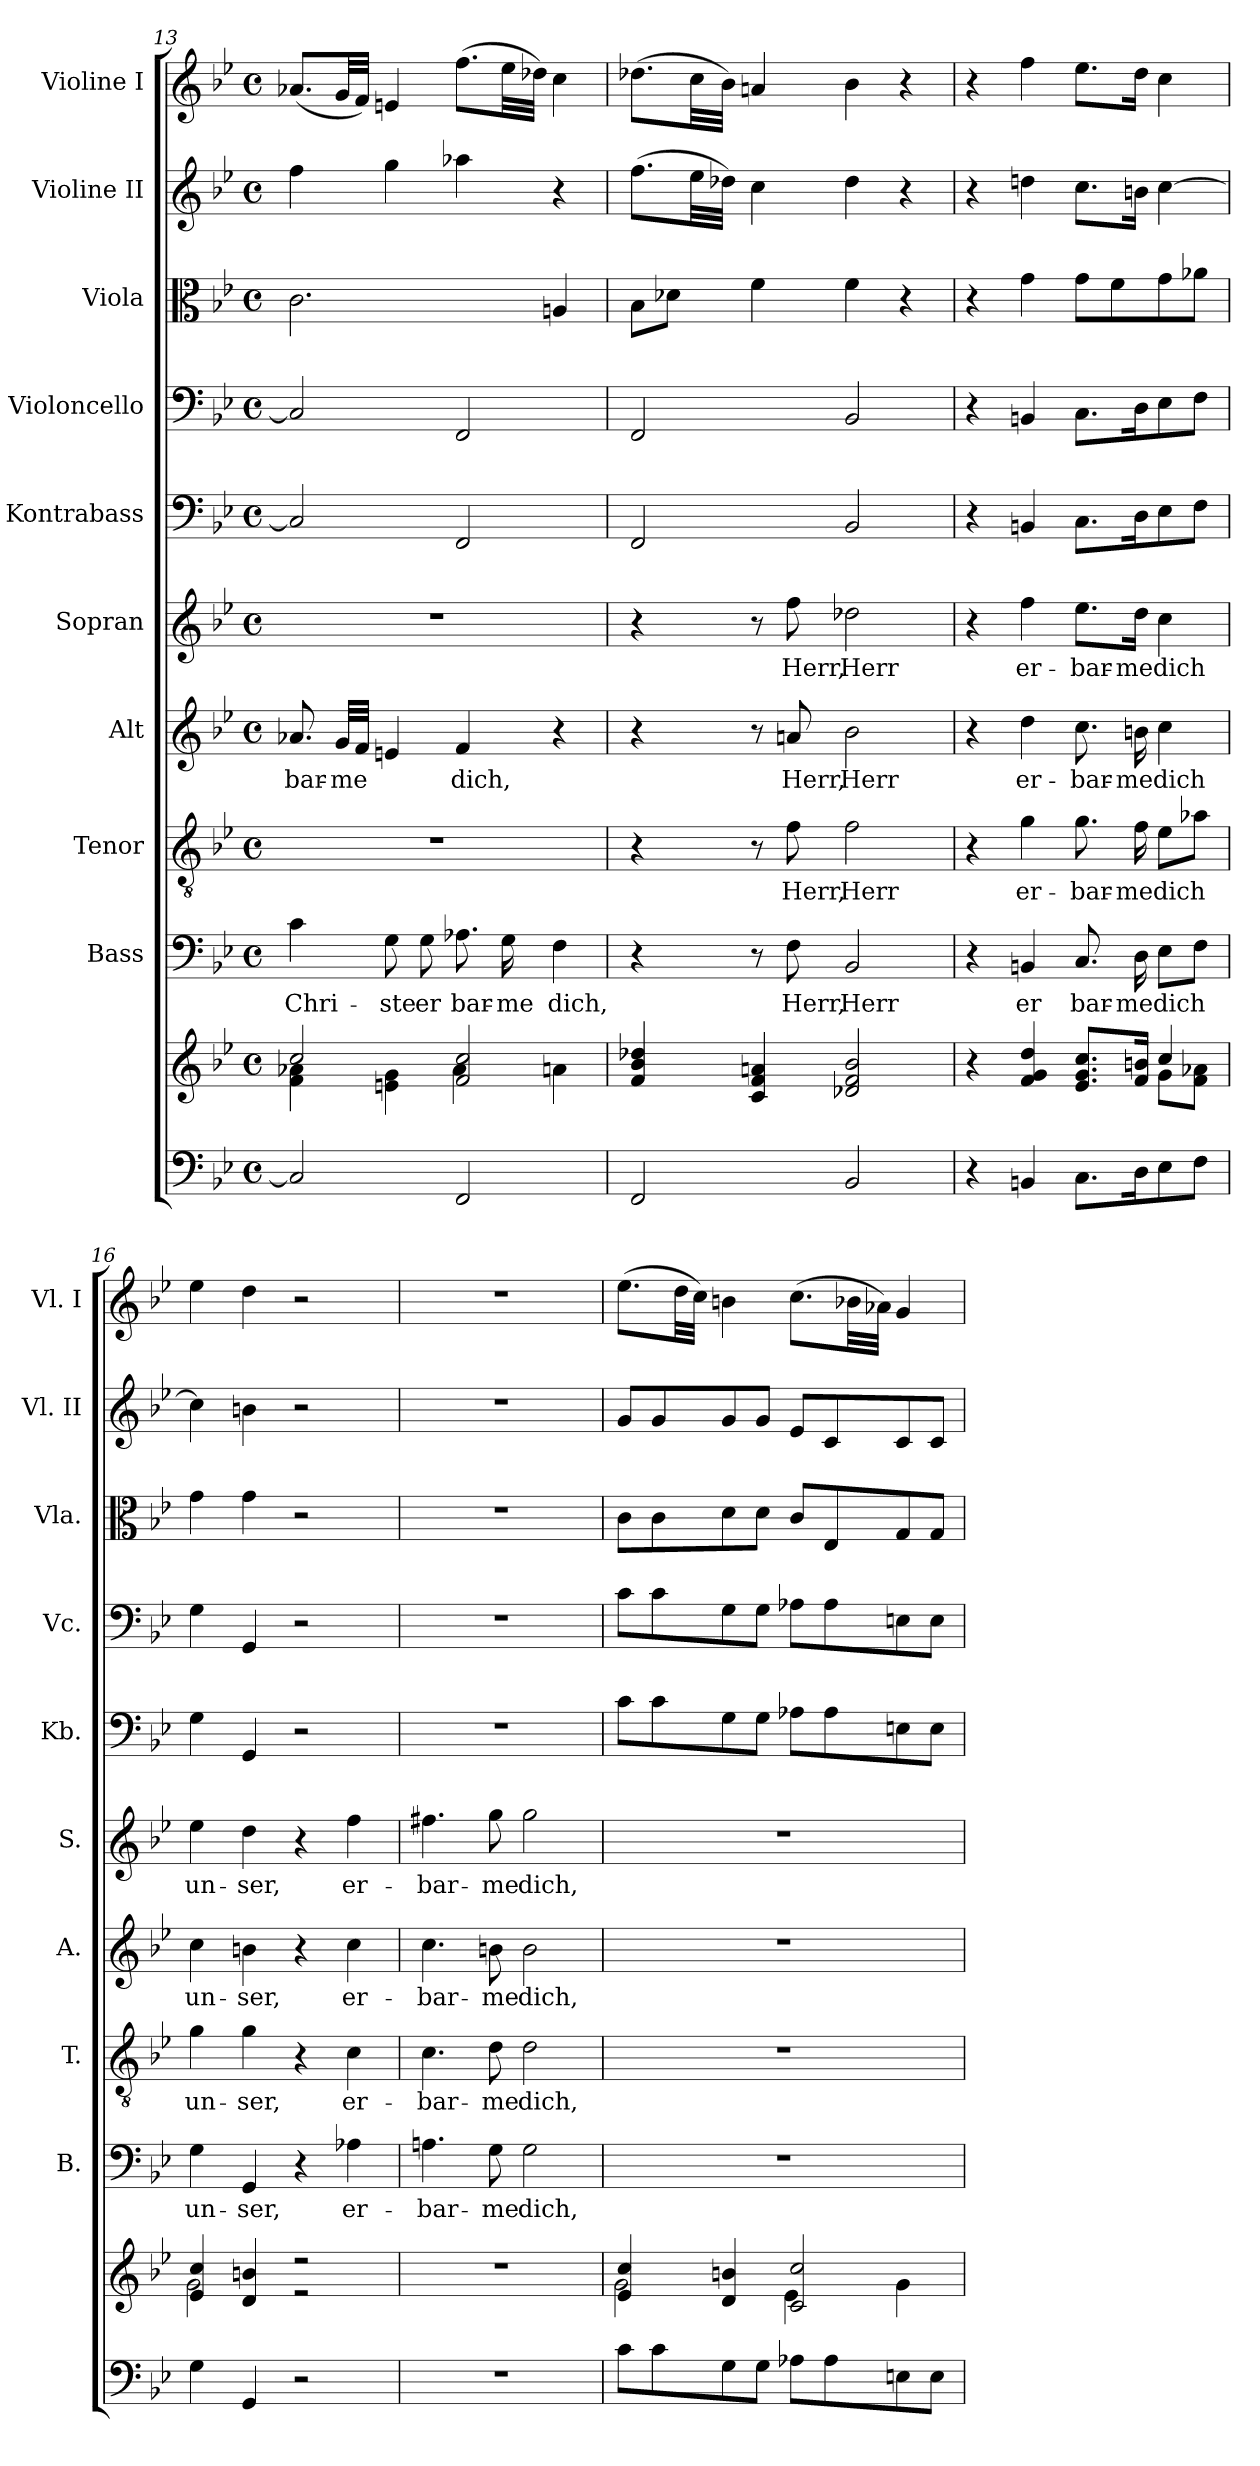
**kern	**kern	**kern	**text	**kern	**text	**kern	**text	**kern	**text	**kern	**kern	**kern	**kern	**kern
*part10	*part10	*part9	*part9	*part8	*part8	*part7	*part7	*part6	*part6	*part5	*part4	*part3	*part2	*part1
*staff11	*staff10	*staff9	*staff9	*staff8	*staff8	*staff7	*staff7	*staff6	*staff6	*staff5	*staff4	*staff3	*staff2	*staff1
*	*	*I"Bass	*	*I"Tenor	*	*I"Alt	*	*I"Sopran	*	*I"Kontrabass	*I"Violoncello	*I"Viola	*I"Violine II	*I"Violine I
*	*	*I'B.	*	*I'T.	*	*I'A.	*	*I'S.	*	*I'Kb.	*I'Vc.	*I'Vla.	*I'Vl. II	*I'Vl. I
!!LO:PB:g=z
*clefF4	*clefG2	*clefF4	*	*clefGv2	*	*clefG2	*	*clefG2	*	*clefF4	*clefF4	*clefC3	*clefG2	*clefG2
*	*	*	*	*	*	*	*	*	*	*ITrd7c12	*	*	*	*
*k[b-e-]	*k[b-e-]	*k[b-e-]	*	*k[b-e-]	*	*k[b-e-]	*	*k[b-e-]	*	*k[b-e-]	*k[b-e-]	*k[b-e-]	*k[b-e-]	*k[b-e-]
*B-:	*B-:	*B-:	*	*B-:	*	*B-:	*	*B-:	*	*B-:	*B-:	*B-:	*B-:	*B-:
*M4/4	*M4/4	*M4/4	*	*M4/4	*	*M4/4	*	*M4/4	*	*M4/4	*M4/4	*M4/4	*M4/4	*M4/4
*met(c)	*met(c)	*met(c)	*	*met(c)	*	*met(c)	*	*met(c)	*	*met(c)	*met(c)	*met(c)	*met(c)	*met(c)
=13	=13	=13	=13	=13	=13	=13	=13	=13	=13	=13	=13	=13	=13	=13
*	*^	*	*	*	*	*	*	*	*	*	*	*	*	*
!	!	!	!	!LO:LY:b	!	!	!	!LO:LY:b	!	!	!	!	!	!	!
2C/]	2cc/	4f\ 4a-X\	4c\	Chri-	1r	.	8.a-X/	-bar-	1r	.	2CC/]	2C/]	2.c\	4ff\	(<8.a-X/L
!	!	!	!	!	!	!	!	!LO:LY:b	!	!	!	!	!	!	!
.	.	.	.	.	.	.	32g/LLL	-me	.	.	.	.	.	.	32g/LL
.	.	.	.	.	.	.	32f/JJJ	.	.	.	.	.	.	.	32f/JJJ)
!	!	!	!	!LO:LY:b	!	!	!	!	!	!	!	!	!	!	!
.	.	4en\ 4g\	8G\	-ste	.	.	4en/	.	.	.	.	.	.	4gg\	4en/
!	!	!	!	!LO:LY:b	!	!	!	!	!	!	!	!	!	!	!
.	.	.	8G\	er	.	.	.	.	.	.	.	.	.	.	.
!	!	!	!	!LO:LY:b	!	!	!	!LO:LY:b	!	!	!	!	!	!	!
2FF/	2f/ 2cc/	4a-\	8.A-X\	bar-	.	.	4f/	dich,	.	.	2FFF/	2FF/	.	4aa-X\	(>8.ff\L
!	!	!	!	!LO:LY:b	!	!	!	!	!	!	!	!	!	!	!
.	.	.	16G\	-me	.	.	.	.	.	.	.	.	.	.	32ee-\LL
.	.	.	.	.	.	.	.	.	.	.	.	.	.	.	32dd-X\JJJ)
!	!	!	!	!LO:LY:b	!	!	!	!	!	!	!	!	!	!	!
.	.	4an\	4F\	dich,	.	.	4r	.	.	.	.	.	4An/	4r	4cc\
*	*v	*v	*	*	*	*	*	*	*	*	*	*	*	*	*
=14	=14	=14	=14	=14	=14	=14	=14	=14	=14	=14	=14	=14	=14	=14
2FF/	4f/ 4b-/ 4dd-X/	4r	.	4r	.	4r	.	4r	.	2FFF/	2FF/	8B-\L	(>8.ff\L	(>8.dd-X\L
.	.	.	.	.	.	.	.	.	.	.	.	8d-X\J	.	.
.	.	.	.	.	.	.	.	.	.	.	.	.	32ee-\LL	32cc\LL
.	.	.	.	.	.	.	.	.	.	.	.	.	32dd-X\JJJ)	32b-\JJJ)
.	4c/ 4f/ 4an/	8r	.	8r	.	8r	.	8r	.	.	.	4f\	4cc\	4an/
!	!	!	!LO:LY:b	!	!LO:LY:b	!	!LO:LY:b	!	!LO:LY:b	!	!	!	!	!
.	.	8F\	Herr,	8f\	Herr,	8an/	Herr,	8ff\	Herr,	.	.	.	.	.
!	!	!	!LO:LY:b	!	!LO:LY:b	!	!LO:LY:b	!	!LO:LY:b	!	!	!	!	!
2BB-/	2d-X/ 2f/ 2b-/	2BB-/	Herr	2f\	Herr	2b-\	Herr	2dd-X\	Herr	2BBB-/	2BB-/	4f\	4dd-\	4b-\
.	.	.	.	.	.	.	.	.	.	.	.	4r	4r	4r
=15	=15	=15	=15	=15	=15	=15	=15	=15	=15	=15	=15	=15	=15	=15
*	*^	*	*	*	*	*	*	*	*	*	*	*	*	*
4r	4r	2.ryy	4r	.	4r	.	4r	.	4r	.	4r	4r	4r	4r	4r
!	!	!	!	!LO:LY:b	!	!LO:LY:b	!	!LO:LY:b	!	!LO:LY:b	!	!	!	!	!
4BBn/	4f/ 4g/ 4dd/	.	4BBn/	er	4g\	er-	4dd\	er-	4ff\	er-	4BBBn/	4BBn/	4g\	4ddn\	4ff\
!	!	!	!	!LO:LY:b	!	!LO:LY:b	!	!LO:LY:b	!	!LO:LY:b	!	!	!	!	!
8.C\L	8.e-/ 8.g/ 8.cc/L	.	8.C/	bar-	8.g\	-bar-	8.cc\	-bar-	8.ee-\L	-bar-	8.CC\L	8.C\L	8g\L	8.cc\L	8.ee-\L
.	.	.	.	.	.	.	.	.	.	.	.	.	8f\	.	.
!	!	!	!	!LO:LY:b	!	!LO:LY:b	!	!LO:LY:b	!	!LO:LY:b	!	!	!	!	!
16D\k	16f/ 16bn/Jk	.	16D\	-me	16f\	-me	16bn\	-me	16dd\Jk	-me	16DD\k	16D\k	.	16bn\Jk	16dd\Jk
!	!	!	!	!LO:LY:b	!	!LO:LY:b	!	!LO:LY:b	!	!LO:LY:b	!	!	!	!	!
8E-\	4cc/	8g\L	8E-\L	dich	8e-\L	dich	4cc\	dich	4cc\	dich	8EE-\	8E-\	8g\	[4cc\	4cc\
8F\J	.	8f\ 8a-X\J	8F\J	.	8a-X\J	.	.	.	.	.	8FF\J	8F\J	8a-X\J	.	.
=16	=16	=16	=16	=16	=16	=16	=16	=16	=16	=16	=16	=16	=16	=16	=16
!	!	!	!	!LO:LY:b	!	!LO:LY:b	!	!LO:LY:b	!	!LO:LY:b	!	!	!	!	!
4G\	4e-/ 4cc/	2g\	4G\	un-	4g\	un-	4cc\	un-	4ee-\	un-	4GG\	4G\	4g\	4cc\]	4ee-\
!	!	!	!	!LO:LY:b	!	!LO:LY:b	!	!LO:LY:b	!	!LO:LY:b	!	!	!	!	!
4GG/	4d/ 4bn/	.	4GG/	-ser,	4g\	-ser,	4bn\	-ser,	4dd\	-ser,	4GGG/	4GG/	4g\	4bn\	4dd\
2r	2r	2r	4r	.	4r	.	4r	.	4r	.	2r	2r	2r	2r	2r
!	!	!	!	!LO:LY:b	!	!LO:LY:b	!	!LO:LY:b	!	!LO:LY:b	!	!	!	!	!
.	.	.	4A-X\	er-	4c\	er-	4cc\	er-	4ff\	er-	.	.	.	.	.
*	*v	*v	*	*	*	*	*	*	*	*	*	*	*	*	*
!!LO:PB:g=z
=17	=17	=17	=17	=17	=17	=17	=17	=17	=17	=17	=17	=17	=17	=17
!	!	!	!LO:LY:b	!	!LO:LY:b	!	!LO:LY:b	!	!LO:LY:b	!	!	!	!	!
1r	1r	4.An\	-bar-	4.c\	-bar-	4.cc\	-bar-	4.ff#X\	-bar-	1r	1r	1r	1r	1r
!	!	!	!LO:LY:b	!	!LO:LY:b	!	!LO:LY:b	!	!LO:LY:b	!	!	!	!	!
.	.	8G\	-me	8d\	-me	8bn\	-me	8gg\	-me	.	.	.	.	.
!	!	!	!LO:LY:b	!	!LO:LY:b	!	!LO:LY:b	!	!LO:LY:b	!	!	!	!	!
.	.	2G\	dich,	2d\	dich,	2b\	dich,	2gg\	dich,	.	.	.	.	.
=18	=18	=18	=18	=18	=18	=18	=18	=18	=18	=18	=18	=18	=18	=18
*	*^	*	*	*	*	*	*	*	*	*	*	*	*	*
8c\L	4e-/ 4cc/	2g\	1r	.	1r	.	1r	.	1r	.	8C\L	8c\L	8c\L	8g/L	(>8.ee-\L
8c\	.	.	.	.	.	.	.	.	.	.	8C\	8c\	8c\	8g/	.
.	.	.	.	.	.	.	.	.	.	.	.	.	.	.	32dd\LL
.	.	.	.	.	.	.	.	.	.	.	.	.	.	.	32cc\JJJ)
8G\	4d/ 4bn/	.	.	.	.	.	.	.	.	.	8GG\	8G\	8d\	8g/	4bn\
8G\J	.	.	.	.	.	.	.	.	.	.	8GG\J	8G\J	8d\J	8g/J	.
8A-X\L	2c/ 2cc/	4e-\	.	.	.	.	.	.	.	.	8AA-X\L	8A-X\L	8c/L	8e-/L	(>8.cc\L
8A-\	.	.	.	.	.	.	.	.	.	.	8AA-\	8A-\	8E-/	8c/	.
.	.	.	.	.	.	.	.	.	.	.	.	.	.	.	32b-X\LL
.	.	.	.	.	.	.	.	.	.	.	.	.	.	.	32a-X\JJJ)
8En\	.	4g\	.	.	.	.	.	.	.	.	8EEn\	8En\	8G/	8c/	4g/
8E\J	.	.	.	.	.	.	.	.	.	.	8EE\J	8E\J	8G/J	8c/J	.
*	*v	*v	*	*	*	*	*	*	*	*	*	*	*	*	*
=	=	=	=	=	=	=	=	=	=	=	=	=	=	=
*-	*-	*-	*-	*-	*-	*-	*-	*-	*-	*-	*-	*-	*-	*-
